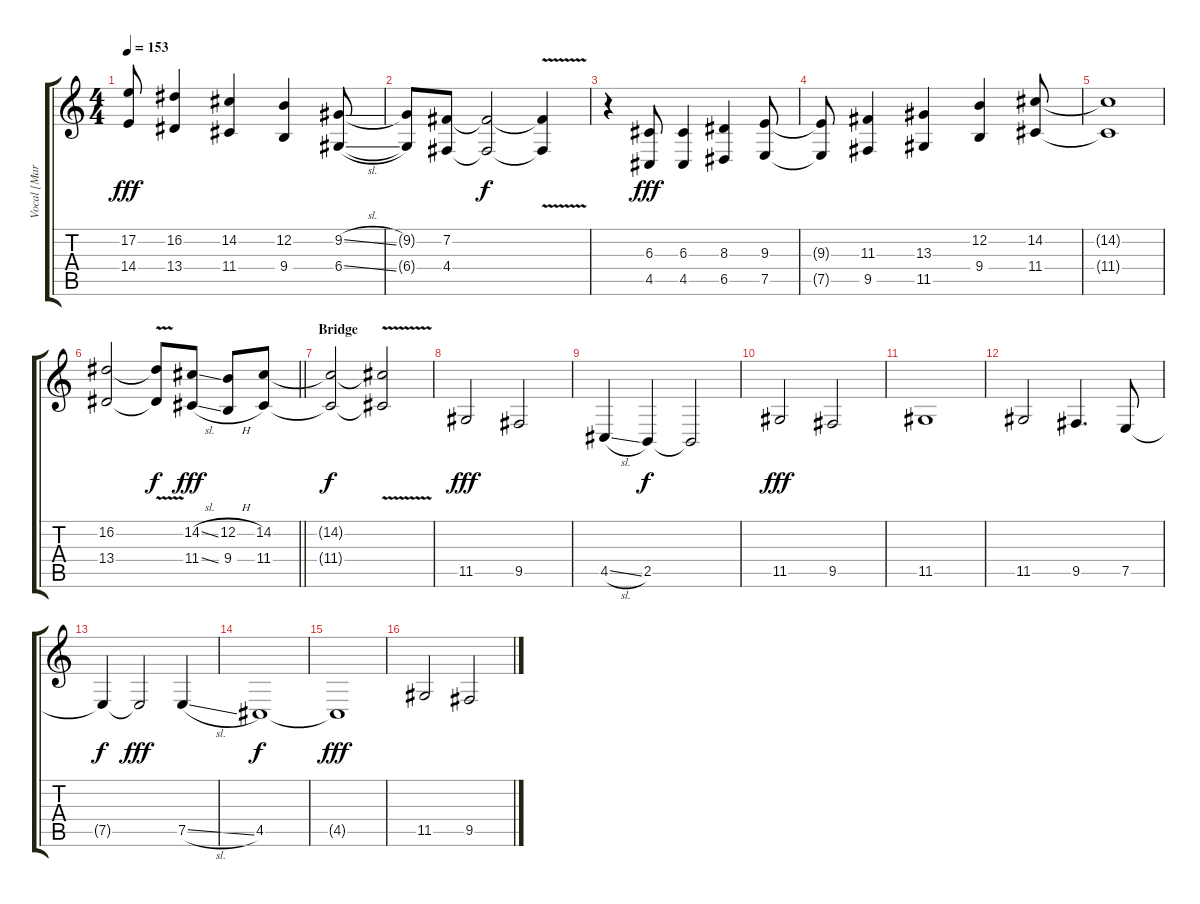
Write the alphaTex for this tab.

\track ("Vocal [Mark]" "Vocal [Mar") {instrument fx4atmosphere}
\staff {score tabs}
\tuning (E4 B3 G3 D3 A2 E2) {hide}
\ts (4 4)
\tempo 153
\clef g2
\ks c
(17.2{t} 14.4{t}).8{dy fff} (16.2 13.4).4 (14.2 11.4).4 (12.2 9.4).4 (9.2{sl} 6.4{sl}).8 |
(9.2{t} 6.4{t}).8 (7.2 4.4).8 (7.2{t} 4.4{t}).2{dy f} (7.2{v t} 4.4{v t}).4 |
r.4 (6.3 4.5).8{dy fff} (6.3 4.5).4 (8.3 6.5).4 (9.3 7.5).8 |
(9.3{t} 7.5{t}).8 (11.3 9.5).4 (13.3 11.5).4 (12.2 9.4).4 (14.2 11.4).8 |
(14.2{t} 11.4{t}).1 |
\barLineRight lightlight
(16.2 13.4).2 (16.2{v t} 13.4{v t}).8{dy f} (14.2{sl} 11.4{sl}).8{dy fff} (12.2{h} 9.4{h}).8 (14.2 11.4).8 |
\section ("" "Bridge")
(14.2{t} 11.4{t}).2{dy f} (14.2{v t} 11.4{v t}).2 |
11.5.2{dy fff} 9.5.2 |
4.5{sl}.4 2.5.4{dy f} 2.5{t}.2 |
11.5.2{dy fff} 9.5.2 |
11.5.1 |
11.5.2 9.5.4{d} 7.5.8 |
7.5{t}.4{dy f} 7.5{t}.2{dy fff} 7.5{sl}.4 |
4.5.1{dy f} |
4.5{t}.1{dy fff} |
11.5.2 9.5.2
